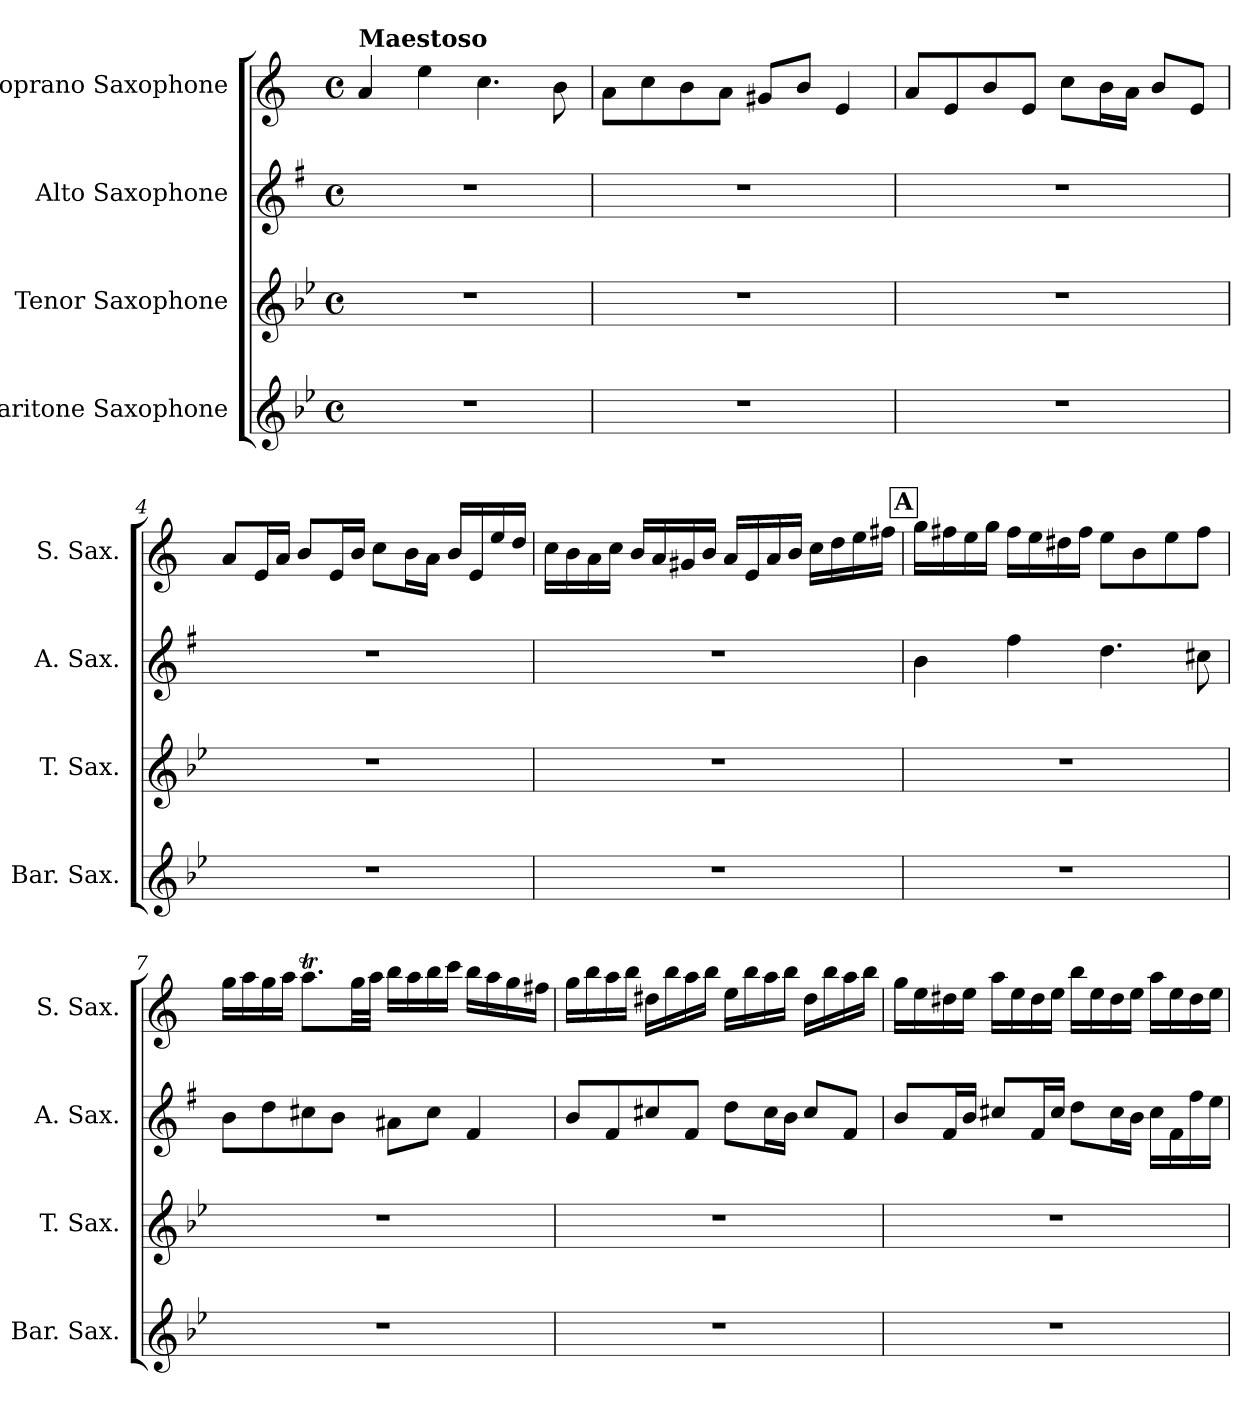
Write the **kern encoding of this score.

**kern	**kern	**kern	**kern
*part4	*part3	*part2	*part1
*staff4	*staff3	*staff2	*staff1
*I"Baritone Saxophone	*I"Tenor Saxophone	*I"Alto Saxophone	*I"Soprano Saxophone
*I'Bar. Sax.	*I'T. Sax.	*I'A. Sax.	*I'S. Sax.
*clefG2	*clefG2	*clefG2	*clefG2
*ITrd12c21	*ITrd8c14	*ITrd5c9	*ITrd1c2
*k[b-e-]	*k[b-e-]	*k[b-e-]	*k[b-e-]
*M4/4	*M4/4	*M4/4	*M4/4
*met(c)	*met(c)	*met(c)	*met(c)
=1	=1	=1	=1
!	!	!	!LO:TX:a:B:t=Maestoso
1r	1r	1r	4g/
.	.	.	4dd\
.	.	.	4.b-\
.	.	.	8a\
=2	=2	=2	=2
1r	1r	1r	8g\L
.	.	.	8b-\
.	.	.	8a\
.	.	.	8g\J
.	.	.	8f#X/L
.	.	.	8a/J
.	.	.	4d/
=3	=3	=3	=3
1r	1r	1r	8g/L
.	.	.	8d/
.	.	.	8a/
.	.	.	8d/J
.	.	.	8b-\L
.	.	.	16a\L
.	.	.	16g\JJ
.	.	.	8a/L
.	.	.	8d/J
=4	=4	=4	=4
1r	1r	1r	8g/L
.	.	.	16d/L
.	.	.	16g/JJ
.	.	.	8a/L
.	.	.	16d/L
.	.	.	16a/JJ
.	.	.	8b-\L
.	.	.	16a\L
.	.	.	16g\JJ
.	.	.	16a/LL
.	.	.	16d/
.	.	.	16dd/
.	.	.	16cc/JJ
!!LO:LB:g=z
=5	=5	=5	=5
1r	1r	1r	16b-\LL
.	.	.	16a\
.	.	.	16g\
.	.	.	16b-\JJ
.	.	.	16a/LL
.	.	.	16g/
.	.	.	16f#X/
.	.	.	16a/JJ
.	.	.	16g/LL
.	.	.	16d/
.	.	.	16g/
.	.	.	16a/JJ
.	.	.	16b-\LL
.	.	.	16cc\
.	.	.	16dd\
.	.	.	16een\JJ
!!LO:REH:place=s1:a:B:fs=13.5337:t=A
=6	=6	=6	=6
1r	1r	4d\	16ff\LL
.	.	.	16een\
.	.	.	16dd\
.	.	.	16ff\JJ
.	.	4a\	16ee\LL
.	.	.	16dd\
.	.	.	16cc#X\
.	.	.	16ee\JJ
.	.	4.f\	8dd\L
.	.	.	8a\
.	.	.	8dd\
.	.	8en\	8ee\J
!!LO:LB:g=z
=7	=7	=7	=7
1r	1r	8d\L	16ff\LL
.	.	.	16gg\
.	.	8f\	16ff\
.	.	.	16gg\JJ
.	.	8en\	8.ggT\L
.	.	8d\J	.
.	.	.	32ff\LL
.	.	.	32gg\JJJ
.	.	8c#X\L	16aa\LL
.	.	.	16gg\
.	.	8e\J	16aa\
.	.	.	16bb-\JJ
.	.	4A/	16aa\LL
.	.	.	16gg\
.	.	.	16ff\
.	.	.	16een\JJ
=8	=8	=8	=8
1r	1r	8d/L	16ff\LL
.	.	.	16aa\
.	.	8A/	16gg\
.	.	.	16aa\JJ
.	.	8en/	16cc#X\LL
.	.	.	16aa\
.	.	8A/J	16gg\
.	.	.	16aa\JJ
.	.	8f\L	16dd\LL
.	.	.	16aa\
.	.	16e\L	16gg\
.	.	16d\JJ	16aa\JJ
.	.	8e/L	16cc#\LL
.	.	.	16aa\
.	.	8A/J	16gg\
.	.	.	16aa\JJ
!!LO:PB:g=z
=9	=9	=9	=9
1r	1r	8d/L	16ff\LL
.	.	.	16dd\
.	.	16A/L	16cc#X\
.	.	16d/JJ	16dd\JJ
.	.	8en/L	16gg\LL
.	.	.	16dd\
.	.	16A/L	16cc#\
.	.	16e/JJ	16dd\JJ
.	.	8f\L	16aa\LL
.	.	.	16dd\
.	.	16e\L	16cc#\
.	.	16d\JJ	16dd\JJ
.	.	16e\LL	16gg\LL
.	.	16A\	16dd\
.	.	16a\	16cc#\
.	.	16g\JJ	16dd\JJ
=	=	=	=
*-	*-	*-	*-
